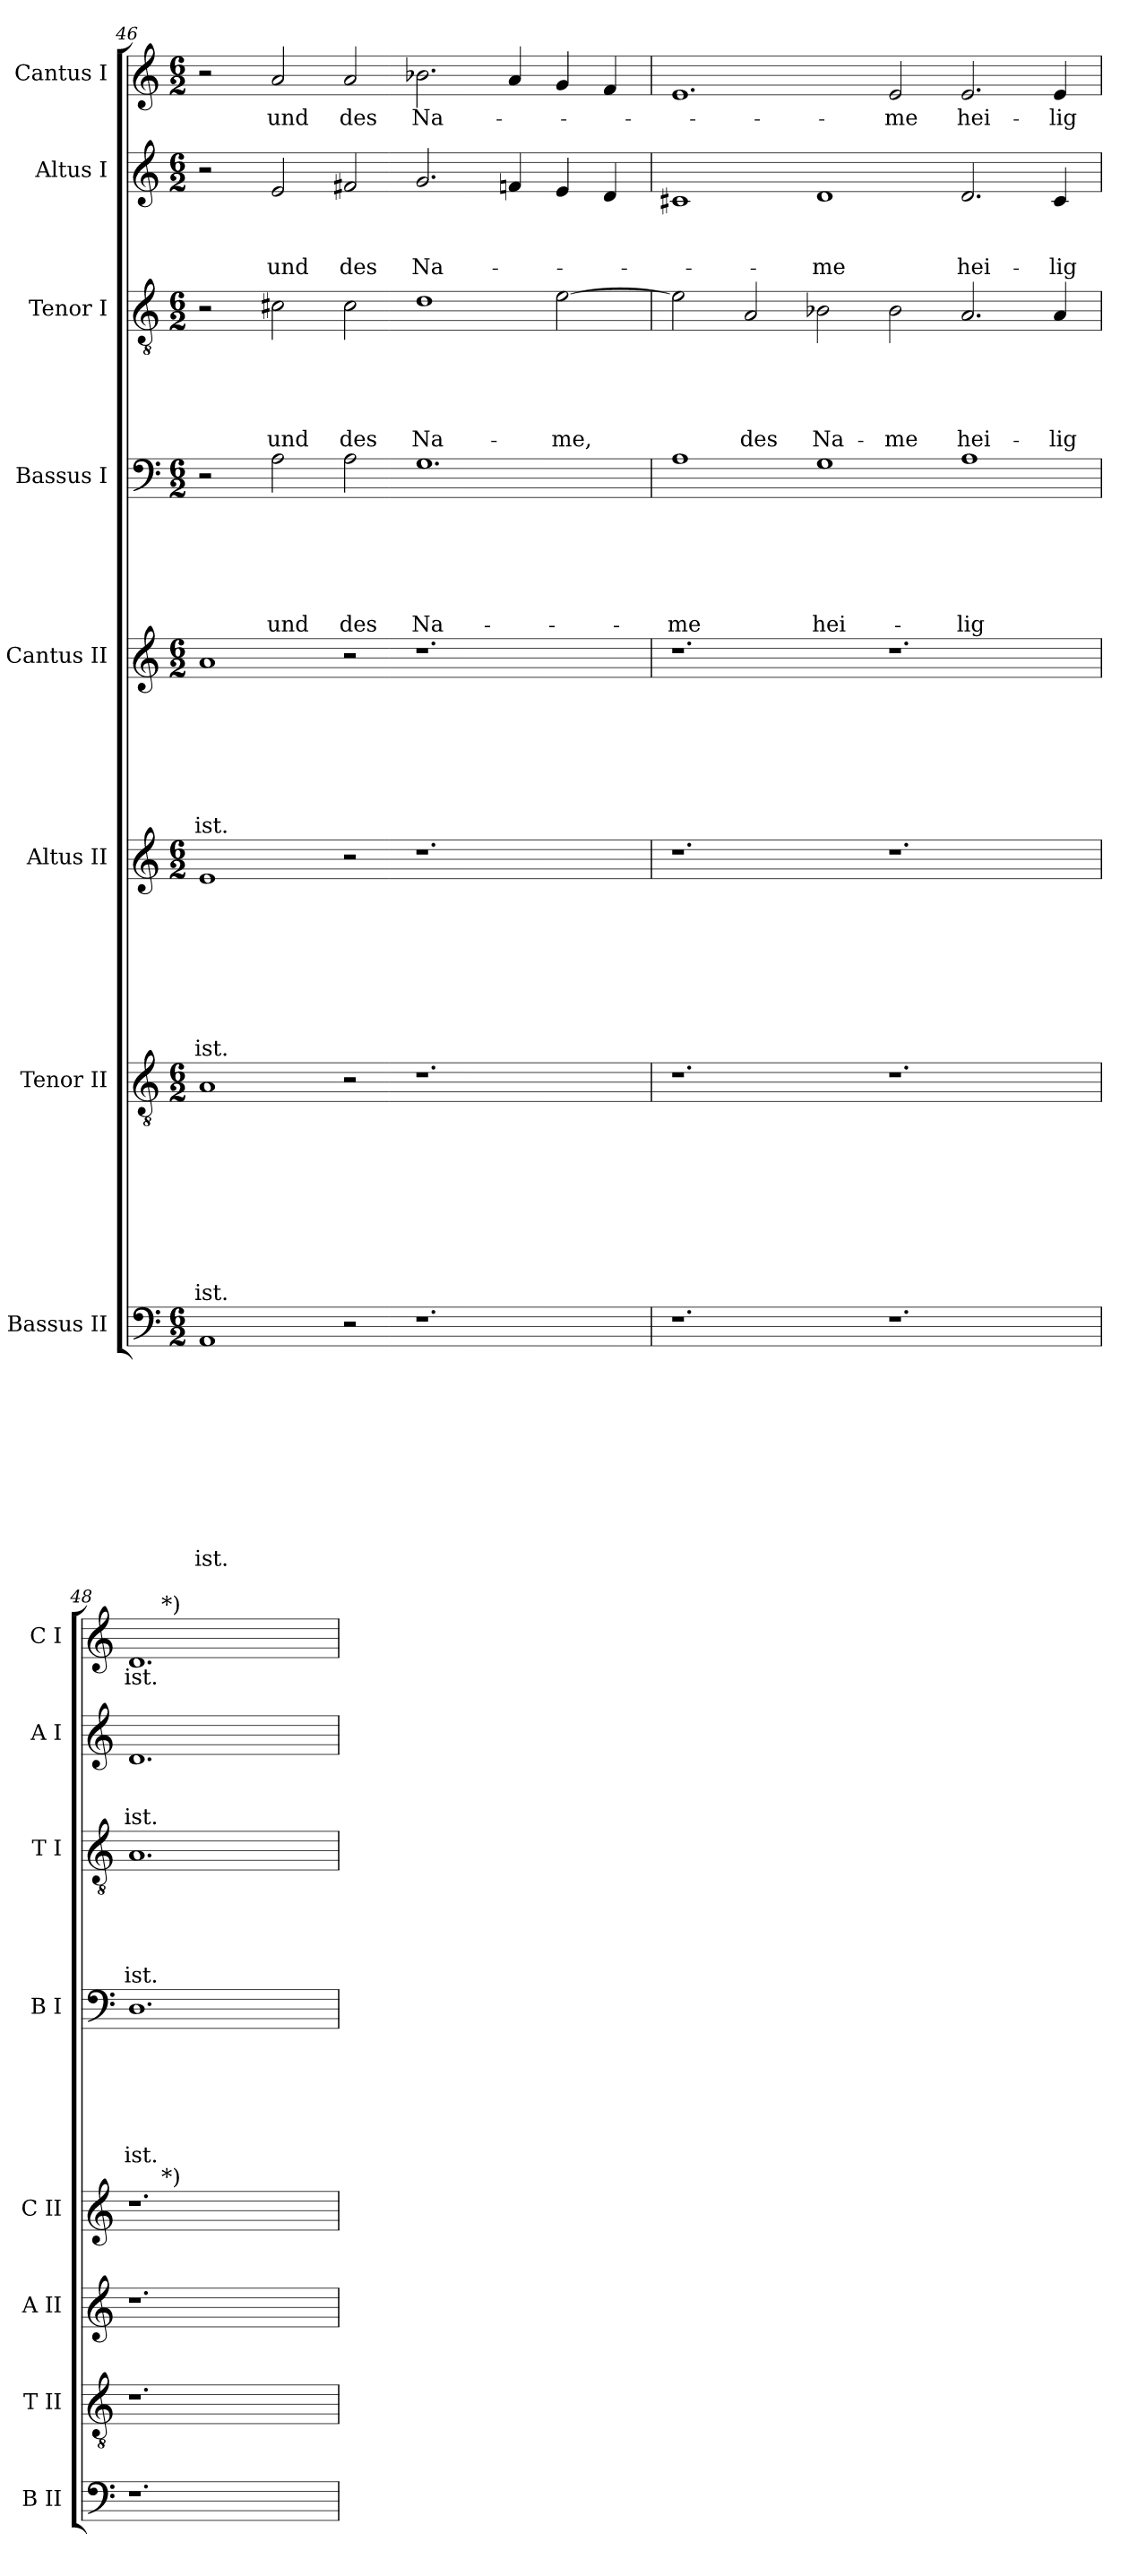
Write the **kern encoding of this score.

**kern	**text	**text	**text	**text	**text	**text	**text	**text	**text	**text	**kern	**text	**text	**text	**text	**text	**text	**text	**text	**text	**kern	**text	**text	**text	**text	**text	**text	**text	**text	**kern	**text	**text	**text	**text	**text	**text	**text	**kern	**text	**text	**text	**text	**text	**text	**kern	**text	**text	**text	**text	**text	**kern	**text	**text	**text	**kern	**text
*part8	*part8	*part8	*part8	*part8	*part8	*part8	*part8	*part8	*part8	*part8	*part7	*part7	*part7	*part7	*part7	*part7	*part7	*part7	*part7	*part7	*part6	*part6	*part6	*part6	*part6	*part6	*part6	*part6	*part6	*part5	*part5	*part5	*part5	*part5	*part5	*part5	*part5	*part4	*part4	*part4	*part4	*part4	*part4	*part4	*part3	*part3	*part3	*part3	*part3	*part3	*part2	*part2	*part2	*part2	*part1	*part1
*staff8	*staff8	*staff8	*staff8	*staff8	*staff8	*staff8	*staff8	*staff8	*staff8	*staff8	*staff7	*staff7	*staff7	*staff7	*staff7	*staff7	*staff7	*staff7	*staff7	*staff7	*staff6	*staff6	*staff6	*staff6	*staff6	*staff6	*staff6	*staff6	*staff6	*staff5	*staff5	*staff5	*staff5	*staff5	*staff5	*staff5	*staff5	*staff4	*staff4	*staff4	*staff4	*staff4	*staff4	*staff4	*staff3	*staff3	*staff3	*staff3	*staff3	*staff3	*staff2	*staff2	*staff2	*staff2	*staff1	*staff1
*I"Bassus II	*	*	*	*	*	*	*	*	*	*	*I"Tenor II	*	*	*	*	*	*	*	*	*	*I"Altus II	*	*	*	*	*	*	*	*	*I"Cantus II	*	*	*	*	*	*	*	*I"Bassus I	*	*	*	*	*	*	*I"Tenor I	*	*	*	*	*	*I"Altus I	*	*	*	*I"Cantus I	*
*I'B II	*	*	*	*	*	*	*	*	*	*	*I'T II	*	*	*	*	*	*	*	*	*	*I'A II	*	*	*	*	*	*	*	*	*I'C II	*	*	*	*	*	*	*	*I'B I	*	*	*	*	*	*	*I'T I	*	*	*	*	*	*I'A I	*	*	*	*I'C I	*
*clefF4	*	*	*	*	*	*	*	*	*	*	*clefGv2	*	*	*	*	*	*	*	*	*	*clefG2	*	*	*	*	*	*	*	*	*clefG2	*	*	*	*	*	*	*	*clefF4	*	*	*	*	*	*	*clefGv2	*	*	*	*	*	*clefG2	*	*	*	*clefG2	*
*k[]	*	*	*	*	*	*	*	*	*	*	*k[]	*	*	*	*	*	*	*	*	*	*k[]	*	*	*	*	*	*	*	*	*k[]	*	*	*	*	*	*	*	*k[]	*	*	*	*	*	*	*k[]	*	*	*	*	*	*k[]	*	*	*	*k[]	*
*C:	*	*	*	*	*	*	*	*	*	*	*C:	*	*	*	*	*	*	*	*	*	*C:	*	*	*	*	*	*	*	*	*C:	*	*	*	*	*	*	*	*C:	*	*	*	*	*	*	*C:	*	*	*	*	*	*C:	*	*	*	*C:	*
*M6/2	*	*	*	*	*	*	*	*	*	*	*M6/2	*	*	*	*	*	*	*	*	*	*M6/2	*	*	*	*	*	*	*	*	*M6/2	*	*	*	*	*	*	*	*M6/2	*	*	*	*	*	*	*M6/2	*	*	*	*	*	*M6/2	*	*	*	*M6/2	*
=46	=46	=46	=46	=46	=46	=46	=46	=46	=46	=46	=46	=46	=46	=46	=46	=46	=46	=46	=46	=46	=46	=46	=46	=46	=46	=46	=46	=46	=46	=46	=46	=46	=46	=46	=46	=46	=46	=46	=46	=46	=46	=46	=46	=46	=46	=46	=46	=46	=46	=46	=46	=46	=46	=46	=46	=46
!	!	!	!	!	!	!	!	!	!	!LO:LY:b	!	!	!	!	!	!	!	!	!	!LO:LY:b	!	!	!	!	!	!	!	!	!LO:LY:b	!	!	!	!	!	!	!	!LO:LY:b	!	!	!	!	!	!	!	!	!	!	!	!	!	!	!	!	!	!	!
1AA	.	.	.	.	.	.	.	.	.	ist.	1A	.	.	.	.	.	.	.	.	ist.	1e	.	.	.	.	.	.	.	ist.	1a	.	.	.	.	.	.	ist.	2r	.	.	.	.	.	.	2r	.	.	.	.	.	2r	.	.	.	2r	.
!	!	!	!	!	!	!	!	!	!	!	!	!	!	!	!	!	!	!	!	!	!	!	!	!	!	!	!	!	!	!	!	!	!	!	!	!	!	!	!	!	!	!	!	!LO:LY:b	!	!	!	!	!	!LO:LY:b	!	!	!	!LO:LY:b	!	!LO:LY:b
.	.	.	.	.	.	.	.	.	.	.	.	.	.	.	.	.	.	.	.	.	.	.	.	.	.	.	.	.	.	.	.	.	.	.	.	.	.	2A\	.	.	.	.	.	und	2c#X\	.	.	.	.	und	2e/	.	.	und	2a/	und
!	!	!	!	!	!	!	!	!	!	!	!	!	!	!	!	!	!	!	!	!	!	!	!	!	!	!	!	!	!	!	!	!	!	!	!	!	!	!	!	!	!	!	!	!LO:LY:b	!	!	!	!	!	!LO:LY:b	!	!	!	!LO:LY:b	!	!LO:LY:b
2r	.	.	.	.	.	.	.	.	.	.	2r	.	.	.	.	.	.	.	.	.	2r	.	.	.	.	.	.	.	.	2r	.	.	.	.	.	.	.	2A\	.	.	.	.	.	des	2c#\	.	.	.	.	des	2f#X/	.	.	des	2a/	des
!	!	!	!	!	!	!	!	!	!	!	!	!	!	!	!	!	!	!	!	!	!	!	!	!	!	!	!	!	!	!	!	!	!	!	!	!	!	!	!	!	!	!	!	!LO:LY:b	!	!	!	!	!	!LO:LY:b	!	!	!	!LO:LY:b	!	!LO:LY:b
1.r	.	.	.	.	.	.	.	.	.	.	1.r	.	.	.	.	.	.	.	.	.	1.r	.	.	.	.	.	.	.	.	1.r	.	.	.	.	.	.	.	1.G	.	.	.	.	.	Na-	1d	.	.	.	.	Na-	2.g/	.	.	Na-	2.b-X\	Na-
.	.	.	.	.	.	.	.	.	.	.	.	.	.	.	.	.	.	.	.	.	.	.	.	.	.	.	.	.	.	.	.	.	.	.	.	.	.	.	.	.	.	.	.	.	.	.	.	.	.	.	4fn/	.	.	.	4a/	.
!	!	!	!	!	!	!	!	!	!	!	!	!	!	!	!	!	!	!	!	!	!	!	!	!	!	!	!	!	!	!	!	!	!	!	!	!	!	!	!	!	!	!	!	!	!	!	!	!	!	!LO:LY:b	!	!	!	!	!	!
.	.	.	.	.	.	.	.	.	.	.	.	.	.	.	.	.	.	.	.	.	.	.	.	.	.	.	.	.	.	.	.	.	.	.	.	.	.	.	.	.	.	.	.	.	[>2e\	.	.	.	.	-me,	4e/	.	.	.	4g/	.
.	.	.	.	.	.	.	.	.	.	.	.	.	.	.	.	.	.	.	.	.	.	.	.	.	.	.	.	.	.	.	.	.	.	.	.	.	.	.	.	.	.	.	.	.	.	.	.	.	.	.	4d/	.	.	.	4f/	.
=47	=47	=47	=47	=47	=47	=47	=47	=47	=47	=47	=47	=47	=47	=47	=47	=47	=47	=47	=47	=47	=47	=47	=47	=47	=47	=47	=47	=47	=47	=47	=47	=47	=47	=47	=47	=47	=47	=47	=47	=47	=47	=47	=47	=47	=47	=47	=47	=47	=47	=47	=47	=47	=47	=47	=47	=47
!	!	!	!	!	!	!	!	!	!	!	!	!	!	!	!	!	!	!	!	!	!	!	!	!	!	!	!	!	!	!	!	!	!	!	!	!	!	!	!	!	!	!	!	!LO:LY:b	!	!	!	!	!	!	!	!	!	!	!	!
1.r	.	.	.	.	.	.	.	.	.	.	1.r	.	.	.	.	.	.	.	.	.	1.r	.	.	.	.	.	.	.	.	1.r	.	.	.	.	.	.	.	1A	.	.	.	.	.	-me	2e\]	.	.	.	.	.	1c#X	.	.	.	1.e	.
!	!	!	!	!	!	!	!	!	!	!	!	!	!	!	!	!	!	!	!	!	!	!	!	!	!	!	!	!	!	!	!	!	!	!	!	!	!	!	!	!	!	!	!	!	!	!	!	!	!	!LO:LY:b	!	!	!	!	!	!
.	.	.	.	.	.	.	.	.	.	.	.	.	.	.	.	.	.	.	.	.	.	.	.	.	.	.	.	.	.	.	.	.	.	.	.	.	.	.	.	.	.	.	.	.	2A/	.	.	.	.	des	.	.	.	.	.	.
!	!	!	!	!	!	!	!	!	!	!	!	!	!	!	!	!	!	!	!	!	!	!	!	!	!	!	!	!	!	!	!	!	!	!	!	!	!	!	!	!	!	!	!	!LO:LY:b	!	!	!	!	!	!LO:LY:b	!	!	!	!LO:LY:b	!	!
.	.	.	.	.	.	.	.	.	.	.	.	.	.	.	.	.	.	.	.	.	.	.	.	.	.	.	.	.	.	.	.	.	.	.	.	.	.	1G	.	.	.	.	.	hei-	2B-X\	.	.	.	.	Na-	1d	.	.	-me	.	.
!	!	!	!	!	!	!	!	!	!	!	!	!	!	!	!	!	!	!	!	!	!	!	!	!	!	!	!	!	!	!	!	!	!	!	!	!	!	!	!	!	!	!	!	!	!	!	!	!	!	!LO:LY:b	!	!	!	!	!	!LO:LY:b
1.r	.	.	.	.	.	.	.	.	.	.	1.r	.	.	.	.	.	.	.	.	.	1.r	.	.	.	.	.	.	.	.	1.r	.	.	.	.	.	.	.	.	.	.	.	.	.	.	2B-\	.	.	.	.	-me	.	.	.	.	2e/	-me
!	!	!	!	!	!	!	!	!	!	!	!	!	!	!	!	!	!	!	!	!	!	!	!	!	!	!	!	!	!	!	!	!	!	!	!	!	!	!	!	!	!	!	!	!LO:LY:b	!	!	!	!	!	!LO:LY:b	!	!	!	!LO:LY:b	!	!LO:LY:b
.	.	.	.	.	.	.	.	.	.	.	.	.	.	.	.	.	.	.	.	.	.	.	.	.	.	.	.	.	.	.	.	.	.	.	.	.	.	1A	.	.	.	.	.	-lig	2.A/	.	.	.	.	hei-	2.d/	.	.	hei-	2.e/	hei-
!	!	!	!	!	!	!	!	!	!	!	!	!	!	!	!	!	!	!	!	!	!	!	!	!	!	!	!	!	!	!	!	!	!	!	!	!	!	!	!	!	!	!	!	!	!	!	!	!	!	!LO:LY:b	!	!	!	!LO:LY:b	!	!LO:LY:b
.	.	.	.	.	.	.	.	.	.	.	.	.	.	.	.	.	.	.	.	.	.	.	.	.	.	.	.	.	.	.	.	.	.	.	.	.	.	.	.	.	.	.	.	.	4A/	.	.	.	.	-lig	4c#/	.	.	-lig	4e/	-lig
=48	=48	=48	=48	=48	=48	=48	=48	=48	=48	=48	=48	=48	=48	=48	=48	=48	=48	=48	=48	=48	=48	=48	=48	=48	=48	=48	=48	=48	=48	=48	=48	=48	=48	=48	=48	=48	=48	=48	=48	=48	=48	=48	=48	=48	=48	=48	=48	=48	=48	=48	=48	=48	=48	=48	=48	=48
!	!	!	!	!	!	!	!	!	!	!	!	!	!	!	!	!	!	!	!	!	!	!	!	!	!	!	!	!	!	!	!	!	!	!	!	!	!	!	!	!	!	!	!	!LO:LY:b	!	!	!	!	!	!LO:LY:b	!	!	!	!LO:LY:b	!	!LO:LY:b
*	*	*	*	*	*	*	*	*	*	*	*	*	*	*	*	*	*	*	*	*	*	*	*	*	*	*	*	*	*	*^	*	*	*	*	*	*	*	*	*	*	*	*	*	*	*	*	*	*	*	*	*	*	*	*	*^	*
1.r	.	.	.	.	.	.	.	.	.	.	1.r	.	.	.	.	.	.	.	.	.	1.r	.	.	.	.	.	.	.	.	1.r	8ryy	.	.	.	.	.	.	.	1.D	.	.	.	.	.	ist.	1.A	.	.	.	.	ist.	1.d	.	.	ist.	1.d	8ryy	ist.
!	!	!	!	!	!	!	!	!	!	!	!	!	!	!	!	!	!	!	!	!	!	!	!	!	!	!	!	!	!	!	!	!	!	!	!	!	!	!	!	!	!	!	!	!	!	!	!	!	!	!	!	!	!	!	!	!	!LO:TX:a:t=*)	!
!	!	!	!	!	!	!	!	!	!	!	!	!	!	!	!	!	!	!	!	!	!	!	!	!	!	!	!	!	!	!	!LO:TX:a:t=*)	!	!	!	!	!	!	!	!	!	!	!	!	!	!	!	!	!	!	!	!	!	!	!	!	!	!	!
.	.	.	.	.	.	.	.	.	.	.	.	.	.	.	.	.	.	.	.	.	.	.	.	.	.	.	.	.	.	.	1ryy	.	.	.	.	.	.	.	.	.	.	.	.	.	.	.	.	.	.	.	.	.	.	.	.	.	1ryy	.
.	.	.	.	.	.	.	.	.	.	.	.	.	.	.	.	.	.	.	.	.	.	.	.	.	.	.	.	.	.	.	4.ryy	.	.	.	.	.	.	.	.	.	.	.	.	.	.	.	.	.	.	.	.	.	.	.	.	.	4.ryy	.
*	*	*	*	*	*	*	*	*	*	*	*	*	*	*	*	*	*	*	*	*	*	*	*	*	*	*	*	*	*	*v	*v	*	*	*	*	*	*	*	*	*	*	*	*	*	*	*	*	*	*	*	*	*	*	*	*	*v	*v	*
=	=	=	=	=	=	=	=	=	=	=	=	=	=	=	=	=	=	=	=	=	=	=	=	=	=	=	=	=	=	=	=	=	=	=	=	=	=	=	=	=	=	=	=	=	=	=	=	=	=	=	=	=	=	=	=	=
*-	*-	*-	*-	*-	*-	*-	*-	*-	*-	*-	*-	*-	*-	*-	*-	*-	*-	*-	*-	*-	*-	*-	*-	*-	*-	*-	*-	*-	*-	*-	*-	*-	*-	*-	*-	*-	*-	*-	*-	*-	*-	*-	*-	*-	*-	*-	*-	*-	*-	*-	*-	*-	*-	*-	*-	*-
